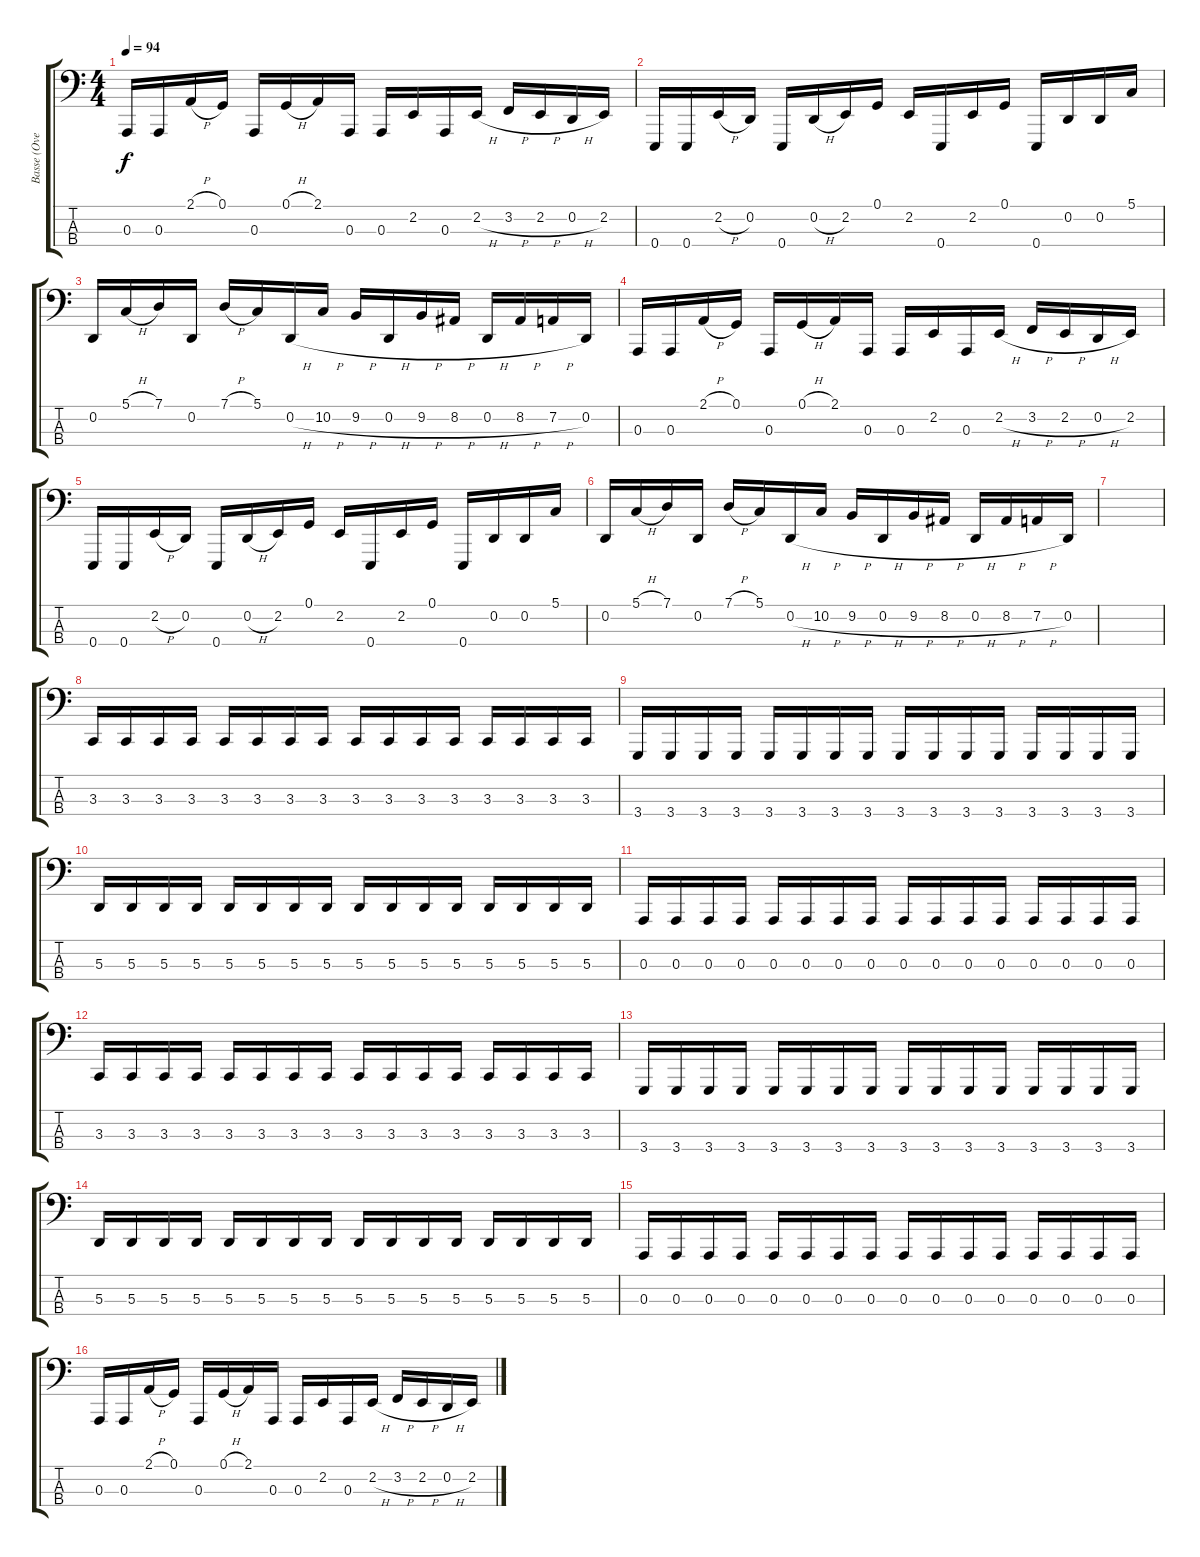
\track ("Basse (Overdub)" "Basse (Ove") {instrument lead1square}
\staff {score tabs}
\tuning (G2 D2 A1 E1) {hide}
\ts (4 4)
\tempo 94
\clef f4
\ks c
0.3.16{dy f} 0.3.16 2.1{h}.16 0.1.16 0.3.16 0.1{h}.16 2.1.16 0.3.16 0.3.16 2.2.16 0.3.16 2.2{h}.16 3.2{h}.16 2.2{h}.16 0.2{h}.16 2.2.16 |
0.4.16 0.4.16 2.2{h}.16 0.2.16 0.4.16 0.2{h}.16 2.2.16 0.1.16 2.2.16 0.4.16 2.2.16 0.1.16 0.4.16 0.2.16 0.2.16 5.1.16 |
0.2.16 5.1{h}.16 7.1.16 0.2.16 7.1{h}.16 5.1.16 0.2{h}.16 10.2{h}.16 9.2{h}.16 0.2{h}.16 9.2{h}.16 8.2{h}.16 0.2{h}.16 8.2{h}.16 7.2{h}.16 0.2.16 |
0.3.16 0.3.16 2.1{h}.16 0.1.16 0.3.16 0.1{h}.16 2.1.16 0.3.16 0.3.16 2.2.16 0.3.16 2.2{h}.16 3.2{h}.16 2.2{h}.16 0.2{h}.16 2.2.16 |
0.4.16 0.4.16 2.2{h}.16 0.2.16 0.4.16 0.2{h}.16 2.2.16 0.1.16 2.2.16 0.4.16 2.2.16 0.1.16 0.4.16 0.2.16 0.2.16 5.1.16 |
0.2.16 5.1{h}.16 7.1.16 0.2.16 7.1{h}.16 5.1.16 0.2{h}.16 10.2{h}.16 9.2{h}.16 0.2{h}.16 9.2{h}.16 8.2{h}.16 0.2{h}.16 8.2{h}.16 7.2{h}.16 0.2.16 |
|
3.3.16 3.3.16 3.3.16 3.3.16 3.3.16 3.3.16 3.3.16 3.3.16 3.3.16 3.3.16 3.3.16 3.3.16 3.3.16 3.3.16 3.3.16 3.3.16 |
3.4.16 3.4.16 3.4.16 3.4.16 3.4.16 3.4.16 3.4.16 3.4.16 3.4.16 3.4.16 3.4.16 3.4.16 3.4.16 3.4.16 3.4.16 3.4.16 |
5.3.16 5.3.16 5.3.16 5.3.16 5.3.16 5.3.16 5.3.16 5.3.16 5.3.16 5.3.16 5.3.16 5.3.16 5.3.16 5.3.16 5.3.16 5.3.16 |
0.3.16 0.3.16 0.3.16 0.3.16 0.3.16 0.3.16 0.3.16 0.3.16 0.3.16 0.3.16 0.3.16 0.3.16 0.3.16 0.3.16 0.3.16 0.3.16 |
3.3.16 3.3.16 3.3.16 3.3.16 3.3.16 3.3.16 3.3.16 3.3.16 3.3.16 3.3.16 3.3.16 3.3.16 3.3.16 3.3.16 3.3.16 3.3.16 |
3.4.16 3.4.16 3.4.16 3.4.16 3.4.16 3.4.16 3.4.16 3.4.16 3.4.16 3.4.16 3.4.16 3.4.16 3.4.16 3.4.16 3.4.16 3.4.16 |
5.3.16 5.3.16 5.3.16 5.3.16 5.3.16 5.3.16 5.3.16 5.3.16 5.3.16 5.3.16 5.3.16 5.3.16 5.3.16 5.3.16 5.3.16 5.3.16 |
0.3.16 0.3.16 0.3.16 0.3.16 0.3.16 0.3.16 0.3.16 0.3.16 0.3.16 0.3.16 0.3.16 0.3.16 0.3.16 0.3.16 0.3.16 0.3.16 |
0.3.16 0.3.16 2.1{h}.16 0.1.16 0.3.16 0.1{h}.16 2.1.16 0.3.16 0.3.16 2.2.16 0.3.16 2.2{h}.16 3.2{h}.16 2.2{h}.16 0.2{h}.16 2.2.16
